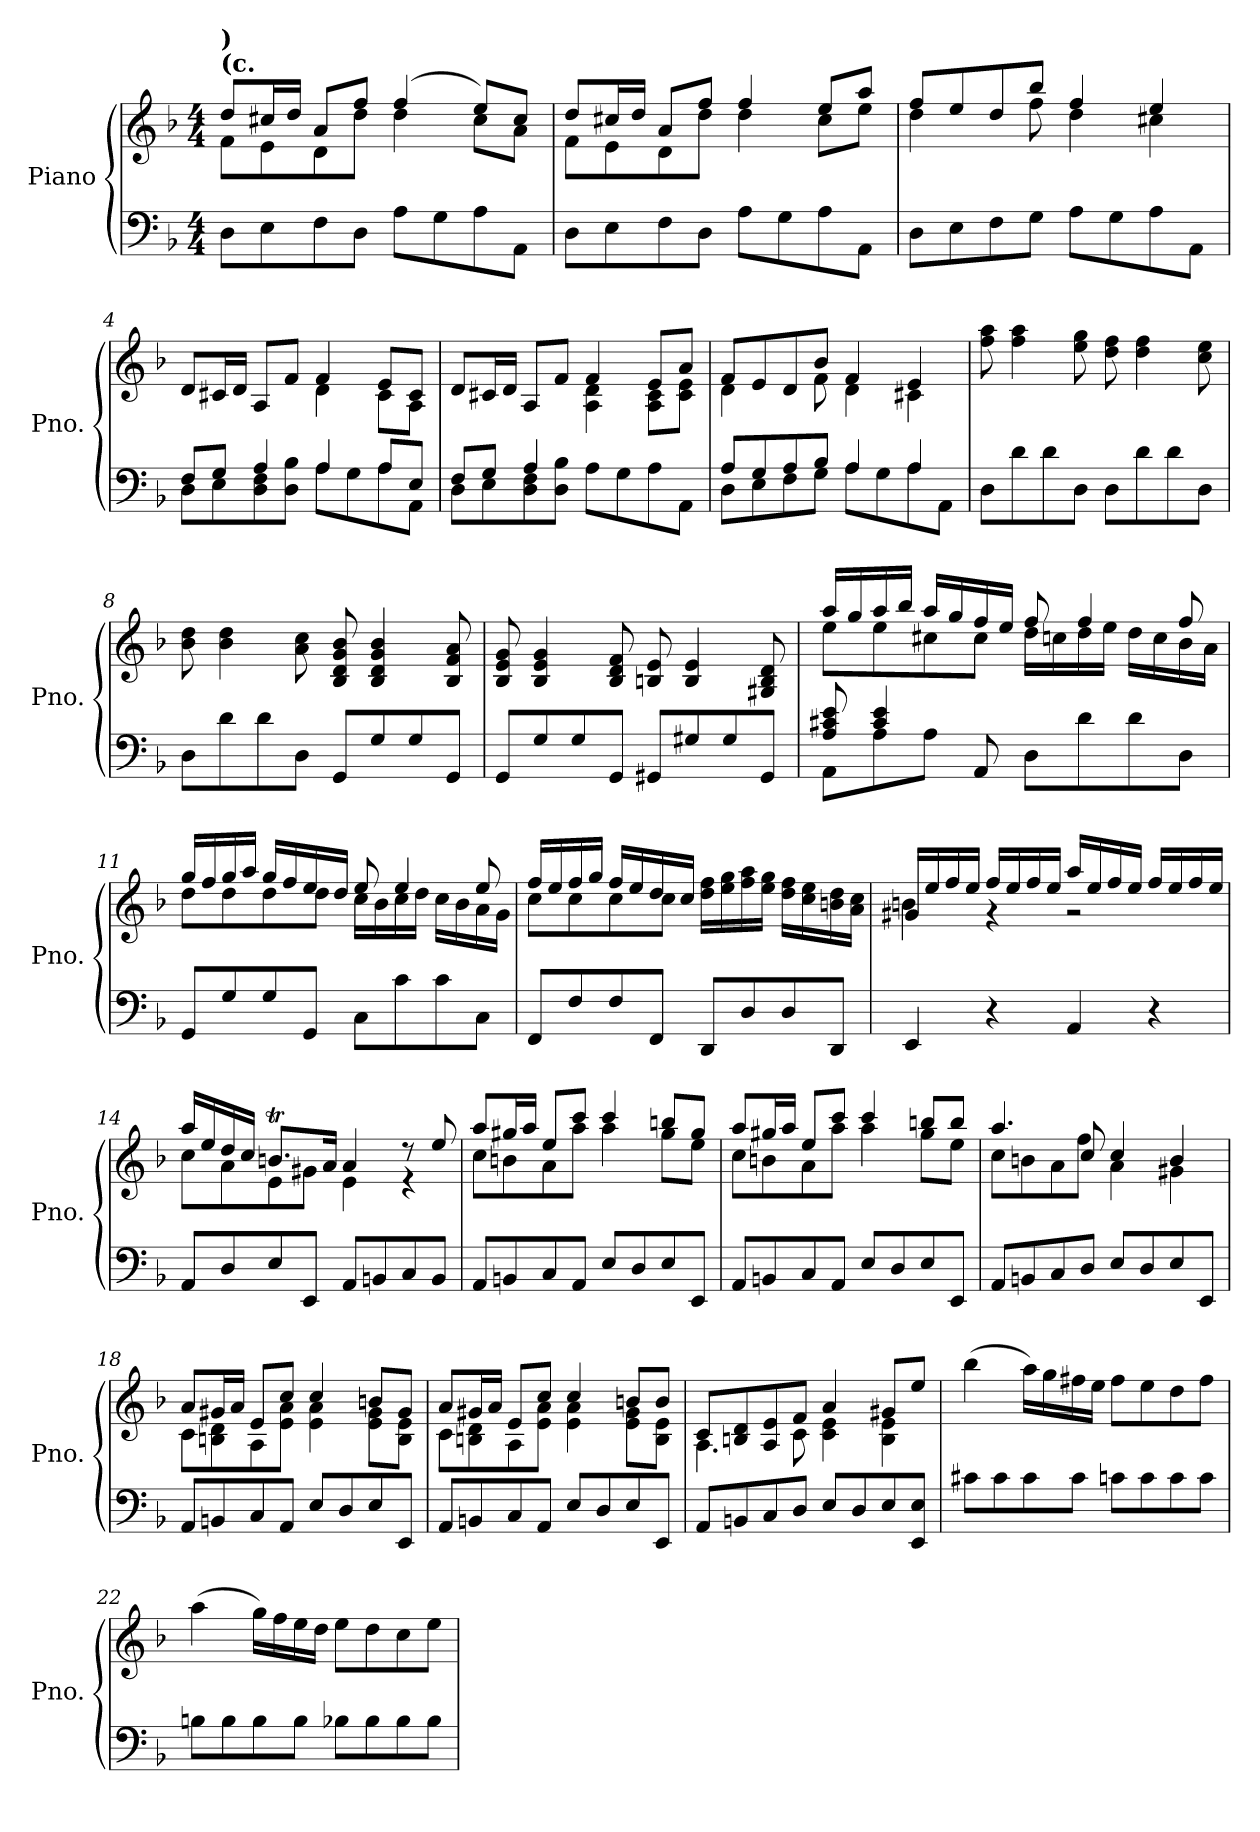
**kern	**kern
*part1	*part1
*staff2	*staff1
*I"Piano	*
*I'Pno.	*
*clefF4	*clefG2
*k[b-]	*k[b-]
*M4/4	*M4/4
*MM120	*MM120
=1	=1
*	*^
!	!LO:TX:a:B:t=(c.	!
!	!LO:TX:a:B:t=)	!
8D\L	8dd/L	8f\L
8E\	16cc#X/L	8e\
.	16dd/JJ	.
8F\	8a/L	8d\
8D\J	8ff/J	8dd\J
8A\L	(>4ff/	4dd\
8G\	.	.
8A\	8ee/L)	8cc#\L
8AA\J	8cc#/J	8a\J
=2	=2	=2
8D\L	8dd/L	8f\L
8E\	16cc#X/L	8e\
.	16dd/JJ	.
8F\	8a/L	8d\
8D\J	8ff/J	8dd\J
8A\L	4ff/	4dd\
8G\	.	.
8A\	8ee/L	8cc#\L
8AA\J	8aa/J	8ee\J
=3	=3	=3
8D\L	8ff/L	4dd\
8E\	8ee/	.
8F\	8dd/	8ryy
8G\J	8bb-/J	8ff\
8A\L	4ff/	4dd\
8G\	.	.
8A\	4ee/	4cc#X\
8AA\J	.	.
=4	=4	=4
*^	*	*
8F/L	8D\L	8d/L	2ryy
8G/J	8E\	16c#X/L	.
.	.	16d/JJ	.
4A/	8D\ 8F\	8A/L	.
.	8D\ 8B-\J	8f/J	.
4A/	8A\L	4f/	4d\
.	8G\	.	.
8A/L	8A\	8e/L	8c#\L
8E/J	8AA\J	8c#/J	8A\J
!!LO:LB:g=z	!!
=5	=5	=5	=5
8F/L	8D\L	8d/L	2ryy
8G/J	8E\	16c#X/L	.
.	.	16d/JJ	.
4A/	8D\ 8F\	8A/L	.
.	8D\ 8B-\J	8f/J	.
8A\L	2ryy	4f/	4A\ 4d\
8G\	.	.	.
8A\	.	8e/L	8A\ 8c#\L
8AA\J	.	8a/J	8c#\ 8e\J
=6	=6	=6	=6
8A/L	8D\L	8f/L	4d\
8G/	8E\	8e/	.
8A/	8F\	8d/	8ryy
8B-/J	8G\J	8b-/J	8f\
4A/	8A\L	4f/	4d\
.	8G\	.	.
4A/	8A\	4e/	4c#X\
.	8AA\J	.	.
*v	*v	*	*
*	*v	*v
=7	=7
8D\L	8ff\ 8aa\
8d\	4ff\ 4aa\
8d\	.
8D\J	8ee\ 8gg\
8D\L	8dd\ 8ff\
8d\	4dd\ 4ff\
8d\	.
8D\J	8cc\ 8ee\
=8	=8
8D\L	8b-\ 8dd\
8d\	4b-\ 4dd\
8d\	.
8D\J	8a\ 8cc\
8GG/L	8B-/ 8d/ 8g/ 8b-/
8G/	4B-/ 4d/ 4g/ 4b-/
8G/	.
8GG/J	8B-/ 8f/ 8a/
!!LO:LB:g=z
=9	=9
8GG/L	8B-/ 8e/ 8g/
8G/	4B-/ 4e/ 4g/
8G/	.
8GG/J	8B-/ 8d/ 8f/
8GG#X/L	8Bn/ 8e/
8G#X/	4B/ 4e/
8G#/	.
8GG#/J	8G#X/ 8B/ 8d/
=10	=10
*^	*^
8A/ 8c#X/ 8e/	8AA\L	16aa/LL	8ee\L
.	.	16gg/	.
4c#/ 4e/	8A\	16aa/	8ee\
.	.	16bb-/JJ	.
.	8A\J	16aa/LL	8cc#X\
.	.	16gg/	.
8AA/	2ryy	16ff/	8cc#\J
.	.	16ee/JJ	.
8D\L	.	8ff/	16dd\LL
.	.	.	16ccn\
8d\	.	4ff/	16dd\
.	.	.	16ee\JJ
8d\	.	.	16dd\LL
.	.	.	16cc\
8D\J	8ryy	8ff/	16b-\
.	.	.	16a\JJ
*v	*v	*	*
!!LO:LB:g=z	!!
=11	=11	=11
8GG/L	16gg/LL	8dd\L
.	16ff/	.
8G/	16gg/	8dd\
.	16aa/JJ	.
8G/	16gg/LL	8dd\
.	16ff/	.
8GG/J	16ee/	8dd\J
.	16dd/JJ	.
8C\L	8ee/	16cc\LL
.	.	16b-\
8c\	4ee/	16cc\
.	.	16dd\JJ
8c\	.	16cc\LL
.	.	16b-\
8C\J	8ee/	16a\
.	.	16g\JJ
=12	=12	=12
8FF/L	16ff/LL	8cc\L
.	16ee/	.
8F/	16ff/	8cc\
.	16gg/JJ	.
8F/	16ff/LL	8cc\
.	16ee/	.
8FF/J	16dd/	8cc\J
.	16cc/JJ	.
8DD/L	16dd\ 16ff\LL	2ryy
.	16ee\ 16gg\	.
8D/	16ff\ 16aa\	.
.	16ee\ 16gg\JJ	.
8D/	16dd\ 16ff\LL	.
.	16cc\ 16ee\	.
8DD/J	16bn\ 16dd\	.
.	16a\ 16cc\JJ	.
!!LO:LB:g=z	!!
=13	=13	=13
4EE/	16g#X/LL	4bn\
.	16ee/	.
.	16ff/	.
.	16ee/JJ	.
4r	16ff/LL	4r
.	16ee/	.
.	16ff/	.
.	16ee/JJ	.
4AA/	16aa/LL	2r
.	16ee/	.
.	16ff/	.
.	16ee/JJ	.
4r	16ff/LL	.
.	16ee/	.
.	16ff/	.
.	16ee/JJ	.
=14	=14	=14
8AA/L	16aa/LL	8cc\L
.	16ee/	.
8D/	16dd/	8a\
.	16cc/JJ	.
8E/	8.bnt/L	8e\
8EE/J	.	8g#X\J
.	16a/Jk	.
8AA/L	4a/	4e\
8BBn/	.	.
8C/	8r	4r
8BB/J	8ee/	.
=15	=15	=15
8AA/L	8aa/L	8cc\L
8BBn/	16gg#X/L	8bn\
.	16aa/JJ	.
8C/	8ee/L	8a\
8AA/J	8ccc/J	8aa\J
8E/L	4ccc/	4aa\
8D/	.	.
8E/	8bbn/L	8gg#\L
8EE/J	8gg#/J	8ee\J
!!LO:PB:g=z	!!
=16	=16	=16
8AA/L	8aa/L	8cc\L
8BBn/	16gg#X/L	8bn\
.	16aa/JJ	.
8C/	8ee/L	8a\
8AA/J	8ccc/J	8aa\J
8E/L	4ccc/	4aa\
8D/	.	.
8E/	8bbn/L	8gg#\L
8EE/J	8bb/J	8ee\J
=17	=17	=17
8AA/L	4.aa/	8cc\L
8BBn/	.	8bn\
8C/	.	8a\
8D/J	8cc/	8ff\J
8E/L	4cc/	4a\
8D/	.	.
8E/	4b/	4g#X\
8EE/J	.	.
=18	=18	=18
8AA/L	8a/L	8c\L
8BBn/	16g#X/L	8Bn\ 8d\
.	16a/JJ	.
8C/	8e/L	8A\
8AA/J	8cc/J	8e\ 8a\J
8E/L	4cc/	4e\ 4a\
8D/	.	.
8E/	8bn/L	8e\ 8g#\L
8EE/J	8g#/J	8B\ 8e\J
=19	=19	=19
8AA/L	8a/L	8c\L
8BBn/	16g#X/L	8Bn\ 8d\
.	16a/JJ	.
8C/	8e/L	8A\
8AA/J	8cc/J	8e\ 8a\J
8E/L	4cc/	4e\ 4a\
8D/	.	.
8E/	8bn/L	8e\ 8g#\L
8EE/J	8b/J	8B\ 8e\J
!!LO:LB:g=z	!!
=20	=20	=20
8AA/L	8c/L	4.A\
8BBn/	8Bn/ 8d/	.
8C/	8A/ 8e/	.
8D/J	8f/J	8c\
8E/L	4a/	4c\ 4e\
8D/	.	.
8E/	8g#X/L	4B\ 4e\
8EE/ 8E/J	8ee/J	.
*	*v	*v
=21	=21
8c#X\L	(>4bb-\
8c#\	.
8c#\	16aa\LL)
.	16gg\
8c#\J	16ff#X\
.	16ee\JJ
8cn\L	8ff#\L
8c\	8ee\
8c\	8dd\
8c\J	8ff#\J
=22	=22
8Bn\L	(>4aa\
8B\	.
8B\	16gg\LL)
.	16ff\
8B\J	16ee\
.	16dd\JJ
8B-X\L	8ee\L
8B-\	8dd\
8B-\	8cc\
8B-\J	8ee\J
=	=
*-	*-
